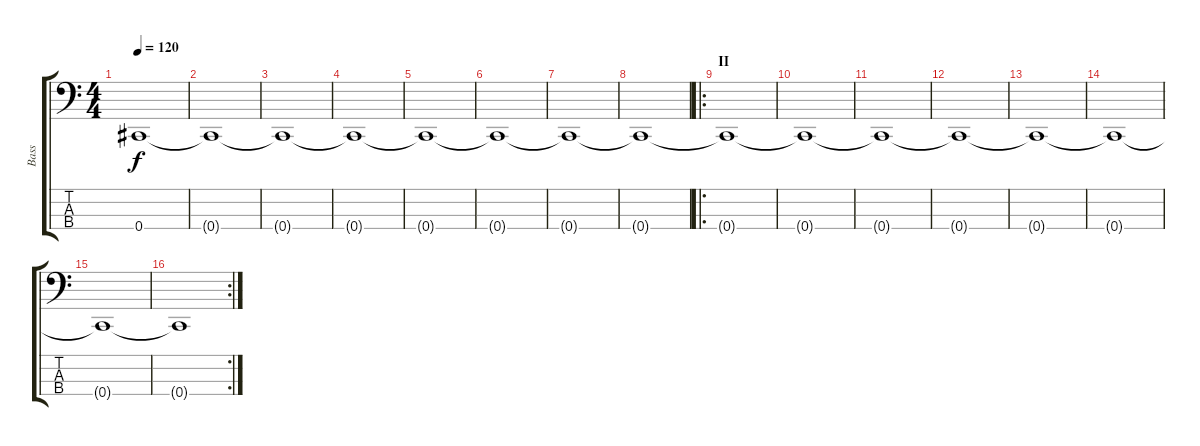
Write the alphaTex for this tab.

\track ("Bass" "Bass") {instrument electricbasspick}
\staff {score tabs}
\tuning (Gb2 Db2 Ab1 Db1) {hide}
\ts (4 4)
\tempo 120
\clef f4
\ks c
0.4{t}.1{dy f} |
0.4{t}.1 |
0.4{t}.1 |
0.4{t}.1 |
0.4{t}.1 |
0.4{t}.1 |
0.4{t}.1 |
0.4{t}.1 |
\ro
\section ("" "II")
0.4{t}.1 |
0.4{t}.1 |
0.4{t}.1 |
0.4{t}.1 |
0.4{t}.1 |
0.4{t}.1 |
0.4{t}.1 |
\rc 2
0.4{t}.1
